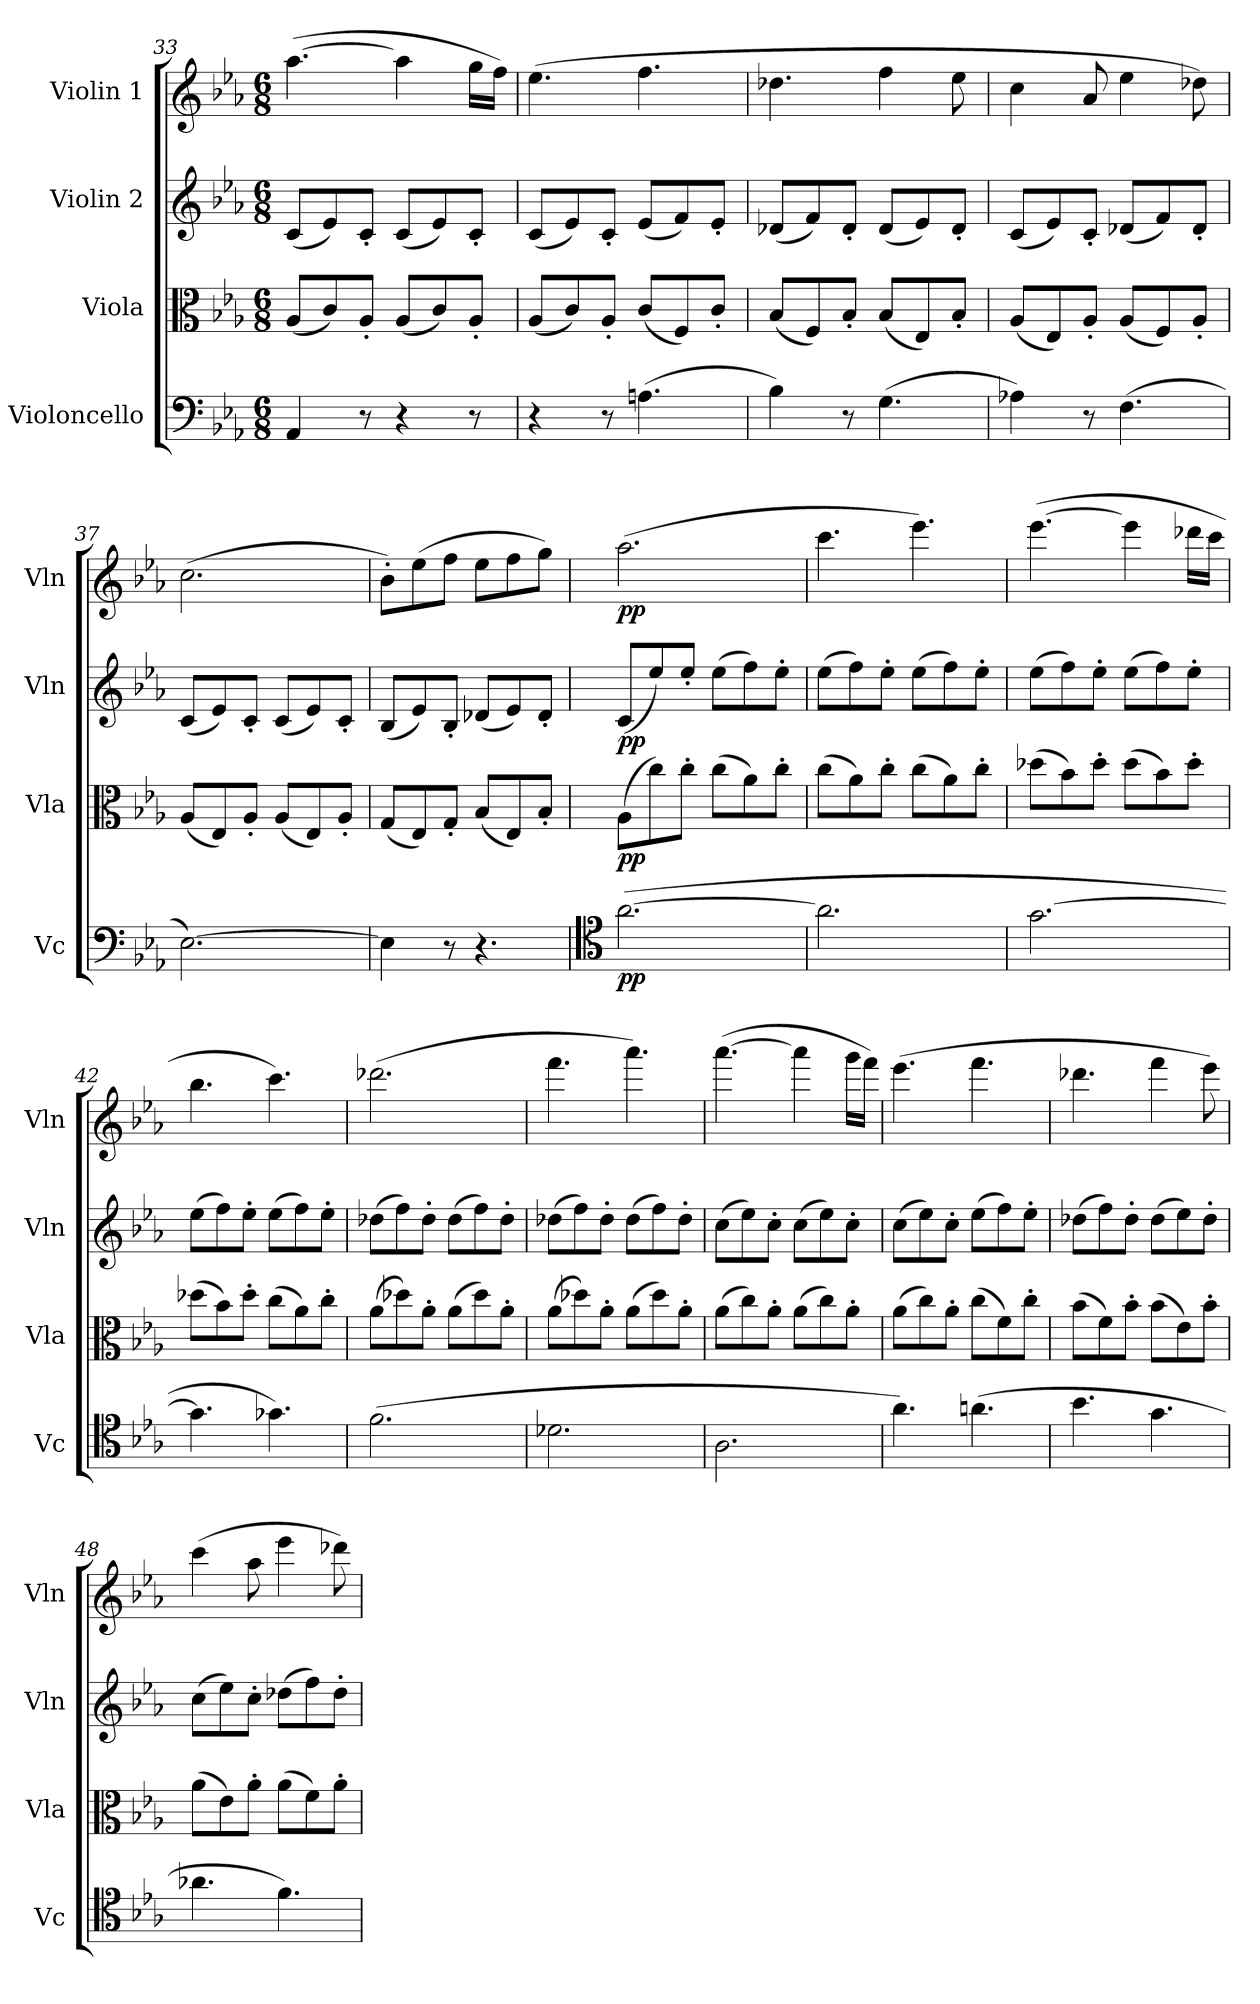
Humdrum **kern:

**kern	**dynam	**kern	**dynam	**kern	**dynam	**kern	**dynam
*part4	*part4	*part3	*part3	*part2	*part2	*part1	*part1
*staff4	*staff4	*staff3	*staff3	*staff2	*staff2	*staff1	*staff1
*I"Violoncello	*	*I"Viola	*	*I"Violin 2	*	*I"Violin 1	*
*I'Vc	*	*I'Vla	*	*I'Vln	*	*I'Vln	*
*clefF4	*	*clefC3	*	*clefG2	*	*clefG2	*
*k[b-e-a-]	*	*k[b-e-a-]	*	*k[b-e-a-]	*	*k[b-e-a-]	*
*M6/8	*	*M6/8	*	*M6/8	*	*M6/8	*
=33	=33	=33	=33	=33	=33	=33	=33
4AA-/	.	(8A-/L	.	(8c/L	.	([4.aa-\	.
.	.	8c/)	.	8e-/)	.	.	.
8r	.	8A-'/J	.	8c'/J	.	.	.
4r	.	(8A-/L	.	(8c/L	.	4aa-\]	.
.	.	8c/)	.	8e-/)	.	.	.
8r	.	8A-'/J	.	8c'/J	.	16gg\LL	.
.	.	.	.	.	.	16ff\JJ)	.
=34	=34	=34	=34	=34	=34	=34	=34
4r	.	(8A-/L	.	(8c/L	.	(4.ee-\	.
.	.	8c/)	.	8e-/)	.	.	.
8r	.	8A-'/J	.	8c'/J	.	.	.
(4.An\	.	(8c/L	.	(8e-/L	.	4.ff\	.
.	.	8F/)	.	8f/)	.	.	.
.	.	8c'/J	.	8e-'/J	.	.	.
=35	=35	=35	=35	=35	=35	=35	=35
4B-\)	.	(8B-/L	.	(8d-X/L	.	4.dd-X\	.
.	.	8F/)	.	8f/)	.	.	.
8r	.	8B-'/J	.	8d-'/J	.	.	.
(4.G\	.	(8B-/L	.	(8d-/L	.	4ff\	.
.	.	8E-/)	.	8e-/)	.	.	.
.	.	8B-'/J	.	8d-'/J	.	8ee-\	.
!!LO:LB:g=z
=36	=36	=36	=36	=36	=36	=36	=36
4A-X\)	.	(8A-/L	.	(8c/L	.	4cc\	.
.	.	8E-/)	.	8e-/)	.	.	.
8r	.	8A-'/J	.	8c'/J	.	8a-/	.
(4.F\	.	(8A-/L	.	(8d-X/L	.	4ee-\	.
.	.	8F/)	.	8f/)	.	.	.
.	.	8A-'/J	.	8d-'/J	.	8dd-X\)	.
=37	=37	=37	=37	=37	=37	=37	=37
[2.E-\)	.	(8A-/L	.	(8c/L	.	(2.cc\	.
.	.	8E-/)	.	8e-/)	.	.	.
.	.	8A-'/J	.	8c'/J	.	.	.
.	.	(8A-/L	.	(8c/L	.	.	.
.	.	8E-/)	.	8e-/)	.	.	.
.	.	8A-'/J	.	8c'/J	.	.	.
!!LO:LB:g=z
=38	=38	=38	=38	=38	=38	=38	=38
4E-\]	.	(8G/L	.	(8B-/L	.	8b-'\L)	.
.	.	8E-/)	.	8e-/)	.	(8ee-\	.
8r	.	8G'/J	.	8B-'/J	.	8ff\J	.
4.r	.	(8B-/L	.	(8d-X/L	.	8ee-\L	.
.	.	8E-/)	.	8e-/)	.	8ff\	.
.	.	8B-'/J	.	8d-'/J	.	8gg\J)	.
=39	=39	=39	=39	=39	=39	=39	=39
*clefC4	*	*	*	*	*	*	*
!	!LO:DY:b	!	!LO:DY:b	!	!LO:DY:b	!	!LO:DY:b
([2.a-\	pp	(8A-\L	pp	(8c/L	pp	(2.aa-\	pp
.	.	8cc\)	.	8ee-/)	.	.	.
.	.	8cc'\J	.	8ee-'/J	.	.	.
.	.	(8cc\L	.	(8ee-\L	.	.	.
.	.	8a-\)	.	8ff\)	.	.	.
.	.	8cc'\J	.	8ee-'\J	.	.	.
=40	=40	=40	=40	=40	=40	=40	=40
2.a-\]	.	(8cc\L	.	(8ee-\L	.	4.ccc\	.
.	.	8a-\)	.	8ff\)	.	.	.
.	.	8cc'\J	.	8ee-'\J	.	.	.
.	.	(8cc\L	.	(8ee-\L	.	4.eee-\)	.
.	.	8a-\)	.	8ff\)	.	.	.
.	.	8cc'\J	.	8ee-'\J	.	.	.
=41	=41	=41	=41	=41	=41	=41	=41
[2.g\	.	(8dd-X\L	.	(8ee-\L	.	([4.eee-\	.
.	.	8b-\)	.	8ff\)	.	.	.
.	.	8dd-'\J	.	8ee-'\J	.	.	.
.	.	(8dd-\L	.	(8ee-\L	.	4eee-\]	.
.	.	8b-\)	.	8ff\)	.	.	.
.	.	8dd-'\J	.	8ee-'\J	.	16ddd-X\LL	.
.	.	.	.	.	.	16ccc\JJ	.
=42	=42	=42	=42	=42	=42	=42	=42
4.g\]	.	(8dd-X\L	.	(8ee-\L	.	4.bb-\	.
.	.	8b-\)	.	8ff\)	.	.	.
.	.	8dd-'\J	.	8ee-'\J	.	.	.
4.g-X\)	.	(8cc\L	.	(8ee-\L	.	4.ccc\)	.
.	.	8a-\)	.	8ff\)	.	.	.
.	.	8cc'\J	.	8ee-'\J	.	.	.
=43	=43	=43	=43	=43	=43	=43	=43
(2.f\	.	(8a-\L	.	(8dd-X\L	.	(2.ddd-X\	.
.	.	8dd-X\)	.	8ff\)	.	.	.
.	.	8a-'\J	.	8dd-'\J	.	.	.
.	.	(8a-\L	.	(8dd-\L	.	.	.
.	.	8dd-\)	.	8ff\)	.	.	.
.	.	8a-'\J	.	8dd-'\J	.	.	.
=44	=44	=44	=44	=44	=44	=44	=44
2.d-X\	.	(8a-\L	.	(8dd-X\L	.	4.fff\	.
.	.	8dd-X\)	.	8ff\)	.	.	.
.	.	8a-'\J	.	8dd-'\J	.	.	.
.	.	(8a-\L	.	(8dd-\L	.	4.aaa-\)	.
.	.	8dd-\)	.	8ff\)	.	.	.
.	.	8a-'\J	.	8dd-'\J	.	.	.
!!LO:LB:g=z
=45	=45	=45	=45	=45	=45	=45	=45
2.A-\	.	(8a-\L	.	(8cc\L	.	([4.aaa-\	.
.	.	8cc\)	.	8ee-\)	.	.	.
.	.	8a-'\J	.	8cc'\J	.	.	.
.	.	(8a-\L	.	(8cc\L	.	4aaa-\]	.
.	.	8cc\)	.	8ee-\)	.	.	.
.	.	8a-'\J	.	8cc'\J	.	16ggg\LL	.
.	.	.	.	.	.	16fff\JJ)	.
=46	=46	=46	=46	=46	=46	=46	=46
4.a-\)	.	(8a-\L	.	(8cc\L	.	(4.eee-\	.
.	.	8cc\)	.	8ee-\)	.	.	.
.	.	8a-'\J	.	8cc'\J	.	.	.
(4.an\	.	(8cc\L	.	(8ee-\L	.	4.fff\	.
.	.	8f\)	.	8ff\)	.	.	.
.	.	8cc'\J	.	8ee-'\J	.	.	.
!!LO:LB:g=z
=47	=47	=47	=47	=47	=47	=47	=47
4.b-\	.	(8b-\L	.	(8dd-X\L	.	4.ddd-X\	.
.	.	8f\)	.	8ff\)	.	.	.
.	.	8b-'\J	.	8dd-'\J	.	.	.
4.g\	.	(8b-\L	.	(8dd-\L	.	4fff\	.
.	.	8e-\)	.	8ee-\)	.	.	.
.	.	8b-'\J	.	8dd-'\J	.	8eee-\)	.
=48	=48	=48	=48	=48	=48	=48	=48
4.a-X\	.	(8a-\L	.	(8cc\L	.	(4ccc\	.
.	.	8e-\)	.	8ee-\)	.	.	.
.	.	8a-'\J	.	8cc'\J	.	8aa-\	.
4.f\)	.	(8a-\L	.	(8dd-X\L	.	4eee-\	.
.	.	8f\)	.	8ff\)	.	.	.
.	.	8a-'\J	.	8dd-'\J	.	8ddd-X\)	.
=	=	=	=	=	=	=	=
*-	*-	*-	*-	*-	*-	*-	*-
